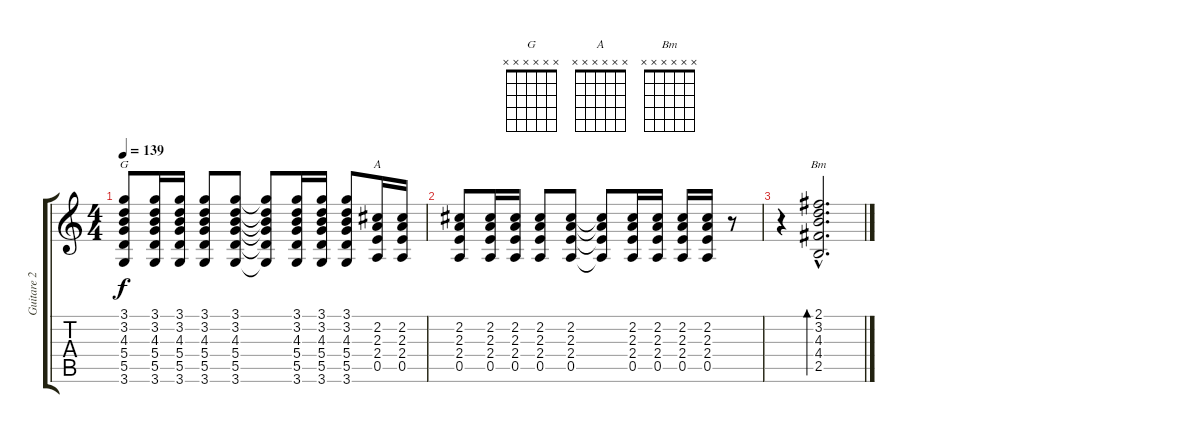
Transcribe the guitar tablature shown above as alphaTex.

\track ("Guitare 2" "Guitare 2") {instrument acousticguitarsteel}
\staff {score tabs}
\tuning (E4 B3 G3 D3 A2 E2) {hide}
\chord ("G" x x x x x x) {firstfret 0}
\chord ("A" x x x x x x) {firstfret 0}
\chord ("Bm" x x x x x x) {firstfret 0}
\ts (4 4)
\tempo 139
\clef g2
\ks c
(3.1 3.2 4.3 5.4 5.5 3.6).8{ch "G" dy f} (3.1 3.2 4.3 5.4 5.5 3.6).16 (3.1 3.2 4.3 5.4 5.5 3.6).16 (3.1 3.2 4.3 5.4 5.5 3.6).8 (3.1 3.2 4.3 5.4 5.5 3.6).8 (3.1{t} 3.2{t} 4.3{t} 5.4{t} 5.5{t} 3.6{t}).8 (3.1 3.2 4.3 5.4 5.5 3.6).16 (3.1 3.2 4.3 5.4 5.5 3.6).16 (3.1 3.2 4.3 5.4 5.5 3.6).8 (2.2 2.3 2.4 0.5).16{ch "A"} (2.2 2.3 2.4 0.5).16 |
(2.2 2.3 2.4 0.5).8 (2.2 2.3 2.4 0.5).16 (2.2 2.3 2.4 0.5).16 (2.2 2.3 2.4 0.5).8 (2.2 2.3 2.4 0.5).8 (2.2{t} 2.3{t} 2.4{t} 0.5{t}).8 (2.2 2.3 2.4 0.5).16 (2.2 2.3 2.4 0.5).16 (2.2 2.3 2.4 0.5).16 (2.2 2.3 2.4 0.5).16 r.8 |
r.4 (2.1{hac} 3.2{hac} 4.3{hac} 4.4{hac} 2.5{hac}).2{d bd 120 ch "Bm"}
